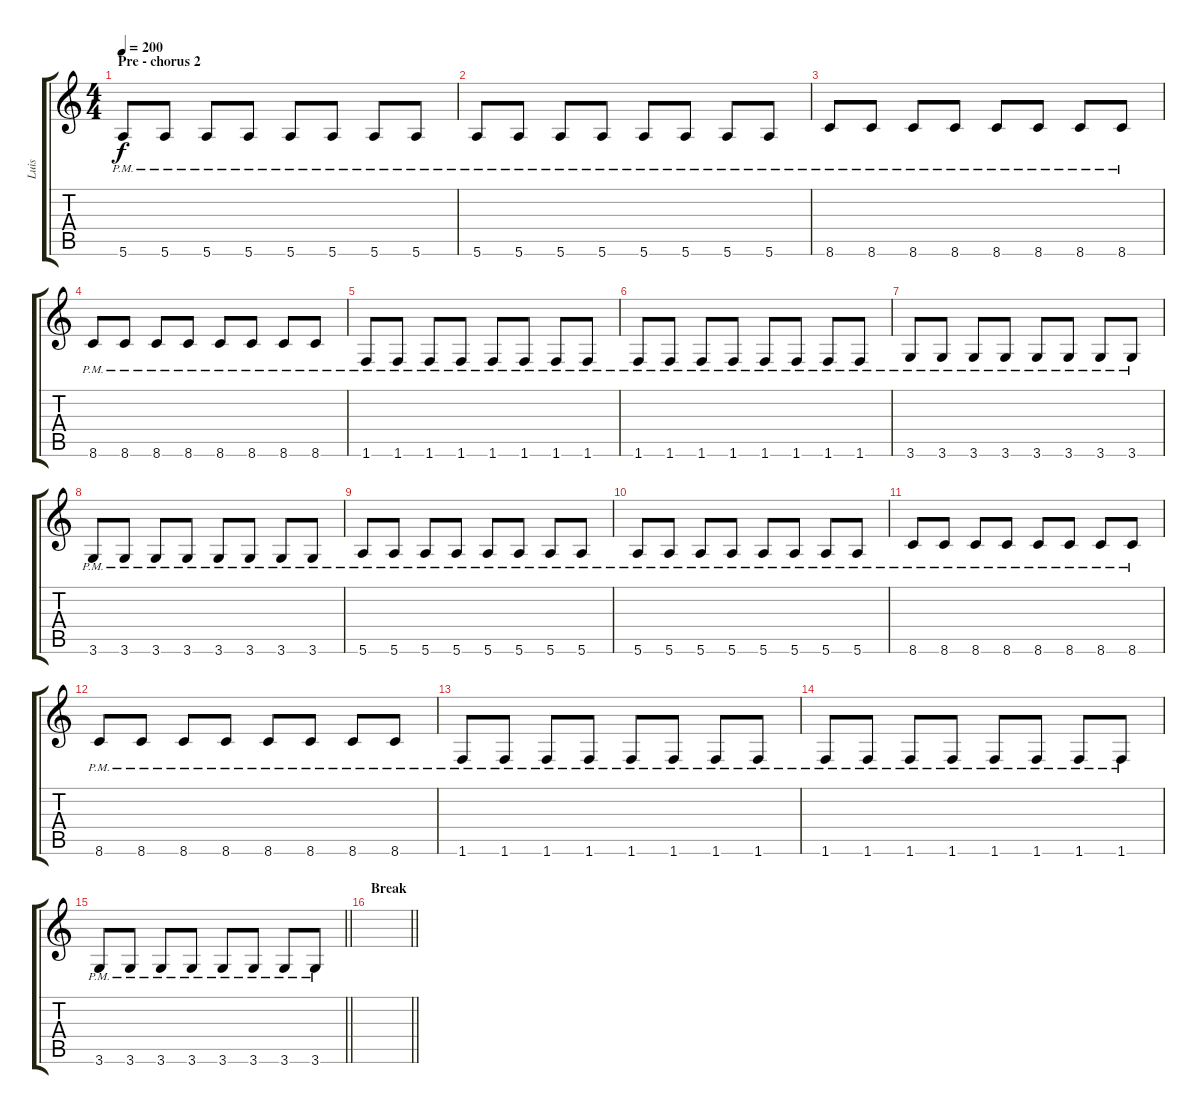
\track ("Luis" "Luis") {instrument distortionguitar}
\staff {score tabs}
\tuning (E4 B3 G3 D3 A2 E2) {hide}
\ts (4 4)
\section ("" "Pre - chorus 2")
\tempo 200
\clef g2
\ks c
5.6{pm}.8{dy f} 5.6{pm}.8 5.6{pm}.8 5.6{pm}.8 5.6{pm}.8 5.6{pm}.8 5.6{pm}.8 5.6{pm}.8 |
5.6{pm}.8 5.6{pm}.8 5.6{pm}.8 5.6{pm}.8 5.6{pm}.8 5.6{pm}.8 5.6{pm}.8 5.6{pm}.8 |
8.6{pm}.8 8.6{pm}.8 8.6{pm}.8 8.6{pm}.8 8.6{pm}.8 8.6{pm}.8 8.6{pm}.8 8.6{pm}.8 |
8.6{pm}.8 8.6{pm}.8 8.6{pm}.8 8.6{pm}.8 8.6{pm}.8 8.6{pm}.8 8.6{pm}.8 8.6{pm}.8 |
1.6{pm}.8 1.6{pm}.8 1.6{pm}.8 1.6{pm}.8 1.6{pm}.8 1.6{pm}.8 1.6{pm}.8 1.6{pm}.8 |
1.6{pm}.8 1.6{pm}.8 1.6{pm}.8 1.6{pm}.8 1.6{pm}.8 1.6{pm}.8 1.6{pm}.8 1.6{pm}.8 |
3.6{pm}.8 3.6{pm}.8 3.6{pm}.8 3.6{pm}.8 3.6{pm}.8 3.6{pm}.8 3.6{pm}.8 3.6{pm}.8 |
3.6{pm}.8 3.6{pm}.8 3.6{pm}.8 3.6{pm}.8 3.6{pm}.8 3.6{pm}.8 3.6{pm}.8 3.6{pm}.8 |
5.6{pm}.8 5.6{pm}.8 5.6{pm}.8 5.6{pm}.8 5.6{pm}.8 5.6{pm}.8 5.6{pm}.8 5.6{pm}.8 |
5.6{pm}.8 5.6{pm}.8 5.6{pm}.8 5.6{pm}.8 5.6{pm}.8 5.6{pm}.8 5.6{pm}.8 5.6{pm}.8 |
8.6{pm}.8 8.6{pm}.8 8.6{pm}.8 8.6{pm}.8 8.6{pm}.8 8.6{pm}.8 8.6{pm}.8 8.6{pm}.8 |
8.6{pm}.8 8.6{pm}.8 8.6{pm}.8 8.6{pm}.8 8.6{pm}.8 8.6{pm}.8 8.6{pm}.8 8.6{pm}.8 |
1.6{pm}.8 1.6{pm}.8 1.6{pm}.8 1.6{pm}.8 1.6{pm}.8 1.6{pm}.8 1.6{pm}.8 1.6{pm}.8 |
1.6{pm}.8 1.6{pm}.8 1.6{pm}.8 1.6{pm}.8 1.6{pm}.8 1.6{pm}.8 1.6{pm}.8 1.6{pm}.8 |
\barLineRight lightlight
3.6{pm}.8 3.6{pm}.8 3.6{pm}.8 3.6{pm}.8 3.6{pm}.8 3.6{pm}.8 3.6{pm}.8 3.6{pm}.8 |
\section ("" "Break")
\barLineRight lightlight
